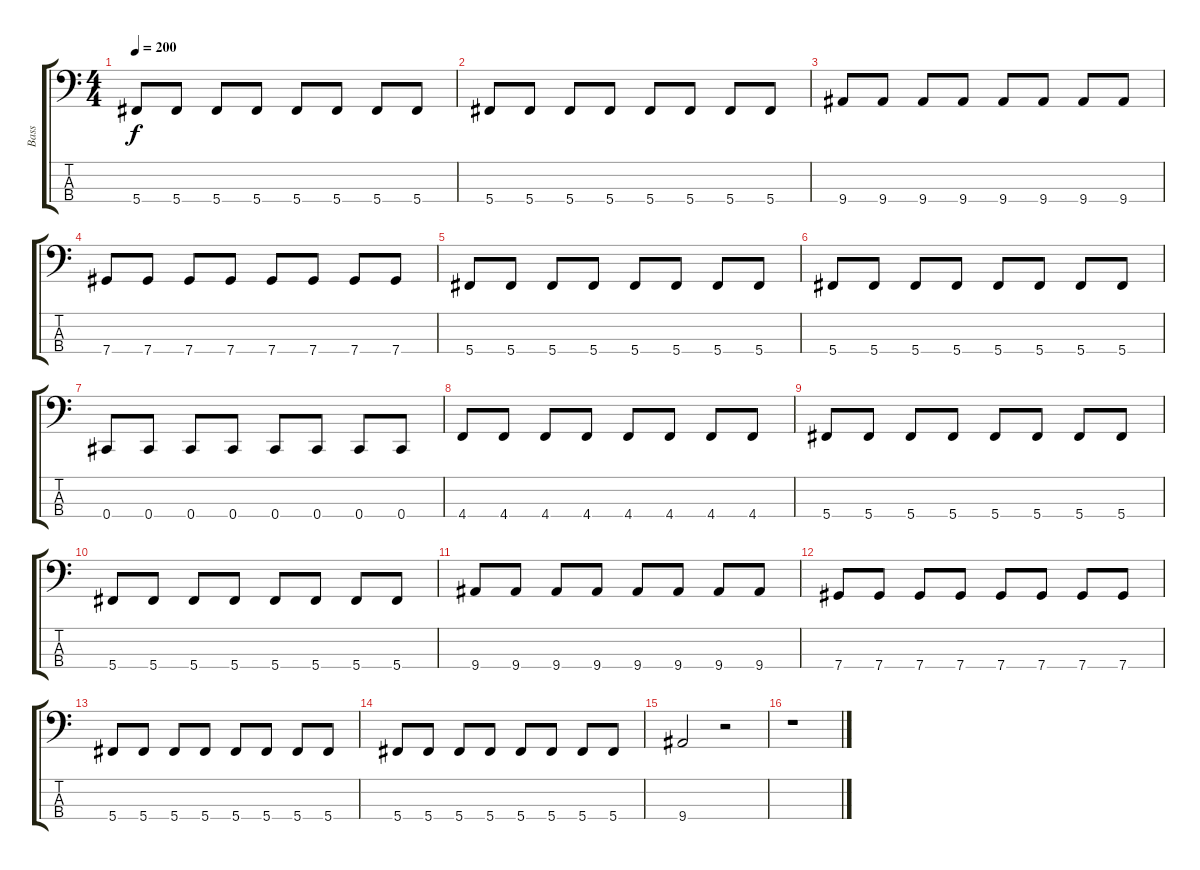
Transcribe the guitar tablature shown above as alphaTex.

\track ("Bass" "Bass") {instrument electricbassfinger}
\staff {score tabs}
\tuning (Gb2 Db2 Ab1 Db1) {hide}
\ts (4 4)
\tempo 200
\clef f4
\ks c
5.4.8{dy f} 5.4.8 5.4.8 5.4.8 5.4.8 5.4.8 5.4.8 5.4.8 |
5.4.8 5.4.8 5.4.8 5.4.8 5.4.8 5.4.8 5.4.8 5.4.8 |
9.4.8 9.4.8 9.4.8 9.4.8 9.4.8 9.4.8 9.4.8 9.4.8 |
7.4.8 7.4.8 7.4.8 7.4.8 7.4.8 7.4.8 7.4.8 7.4.8 |
5.4.8 5.4.8 5.4.8 5.4.8 5.4.8 5.4.8 5.4.8 5.4.8 |
5.4.8 5.4.8 5.4.8 5.4.8 5.4.8 5.4.8 5.4.8 5.4.8 |
0.4.8 0.4.8 0.4.8 0.4.8 0.4.8 0.4.8 0.4.8 0.4.8 |
4.4.8 4.4.8 4.4.8 4.4.8 4.4.8 4.4.8 4.4.8 4.4.8 |
5.4.8 5.4.8 5.4.8 5.4.8 5.4.8 5.4.8 5.4.8 5.4.8 |
5.4.8 5.4.8 5.4.8 5.4.8 5.4.8 5.4.8 5.4.8 5.4.8 |
9.4.8 9.4.8 9.4.8 9.4.8 9.4.8 9.4.8 9.4.8 9.4.8 |
7.4.8 7.4.8 7.4.8 7.4.8 7.4.8 7.4.8 7.4.8 7.4.8 |
5.4.8 5.4.8 5.4.8 5.4.8 5.4.8 5.4.8 5.4.8 5.4.8 |
5.4.8 5.4.8 5.4.8 5.4.8 5.4.8 5.4.8 5.4.8 5.4.8 |
9.4.2 r.2 |
r.1
